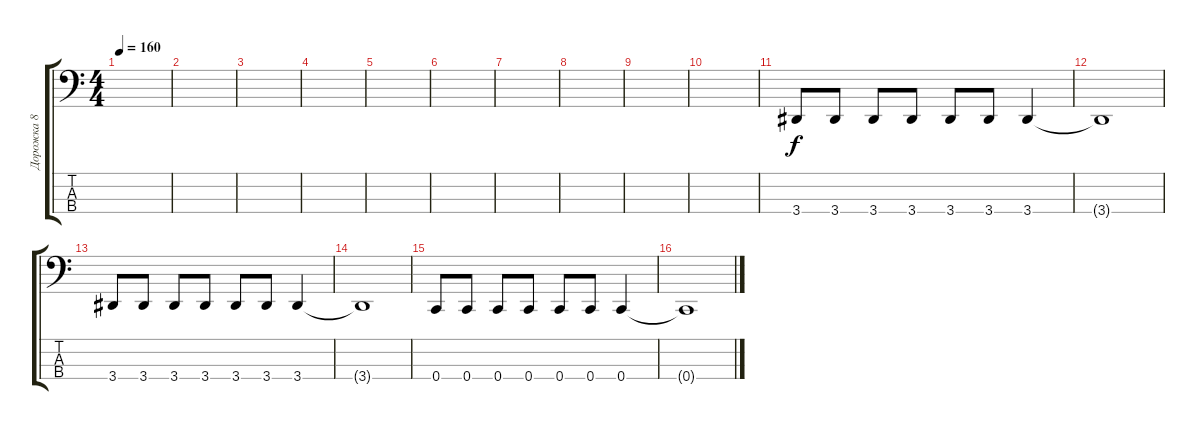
\track ("Дорожка 8" "Дорожка 8") {instrument electricbasspick}
\staff {score tabs}
\tuning (F2 C2 G1 C1) {hide}
\ts (4 4)
\tempo 160
\clef f4
\ks c
|
|
|
|
|
|
|
|
|
|
3.4.8 3.4.8 3.4.8 3.4.8 3.4.8 3.4.8 3.4.4 |
3.4{t}.1 |
3.4.8 3.4.8 3.4.8 3.4.8 3.4.8 3.4.8 3.4.4 |
3.4{t}.1 |
0.4.8 0.4.8 0.4.8 0.4.8 0.4.8 0.4.8 0.4.4 |
0.4{t}.1
